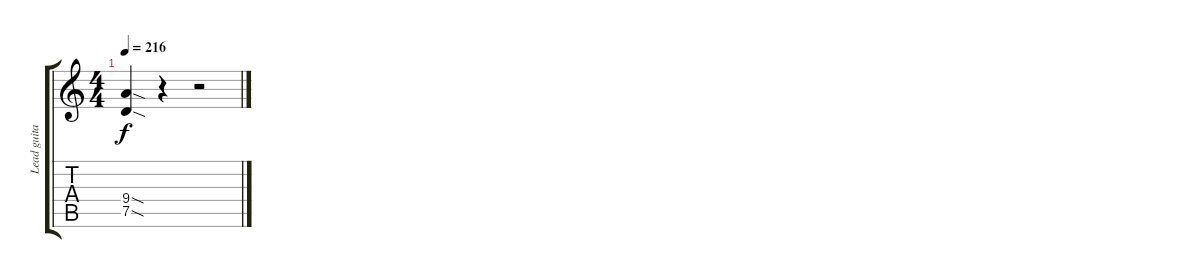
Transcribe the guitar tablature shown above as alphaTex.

\track ("Lead guitar" "Lead guita") {instrument distortionguitar}
\staff {score tabs}
\tuning (D4 A3 F3 C3 G2 D2) {hide}
\ts (4 4)
\tempo 216
\clef g2
\ks c
(9.4{sod} 7.5{sod}).4{dy f} r.4 r.2
